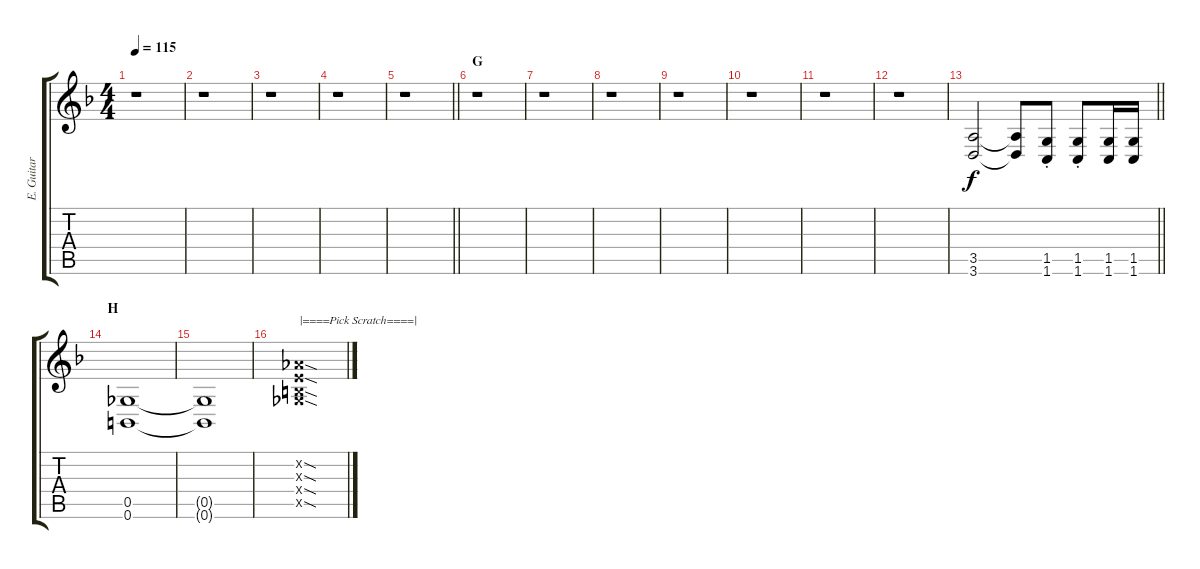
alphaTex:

\track ("E. Guitar III" "E. Guitar ") {instrument overdrivenguitar}
\staff {score tabs}
\tuning (Db4 Ab3 E3 B2 Gb2 B1) {hide}
\ts (4 4)
\tempo 115
\clef g2
\ks f
r.1{dy f} |
r.1 |
r.1 |
r.1 |
\barLineRight lightlight
r.1 |
\section ("" "G")
r.1 |
r.1 |
r.1 |
r.1 |
r.1 |
r.1 |
r.1 |
\barLineRight lightlight
(3.5 3.6).2 (3.5{t} 3.6{t}).8 (1.5{st} 1.6{st}).8 (1.5{st} 1.6{st}).8 (1.5 1.6).16 (1.5 1.6).16 |
\section ("" "H")
(0.5 0.6).1 |
(0.5{t} 0.6{t}).1 |
(0.2{sod x} 0.3{sod x} 0.4{sod x} 0.5{sod x}).1{txt "|====Pick Scratch====|"}
